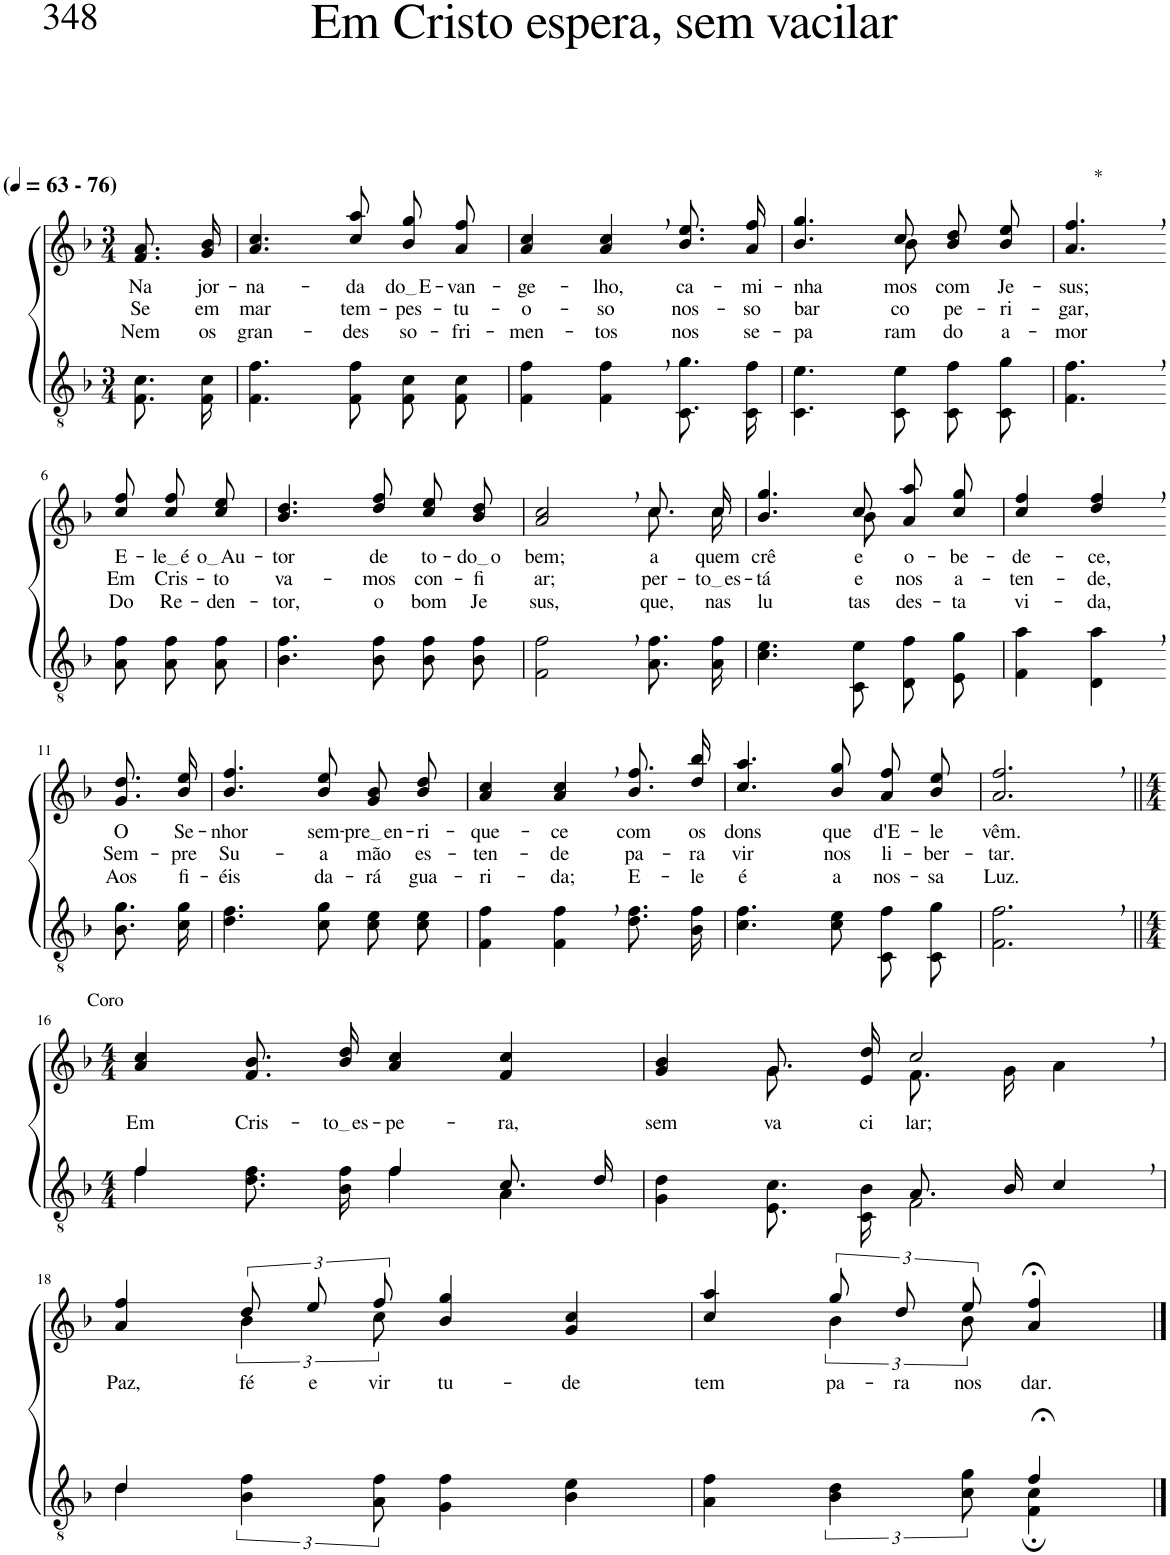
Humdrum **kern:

**kern	**kern	**text	**text	**text
*part2	*part1	*part1	*part1	*part1
*staff2	*staff1	*staff1	*staff1	*staff1
*I"Parte III e IV	*I"Parte I e II	*	*	*
*clefGv2	*clefG2	*	*	*
*Trd3c5	*Trd3c5	*	*	*
*k[b-]	*k[b-]	*	*	*
*M3/4	*M3/4	*	*	*
*MM63	*MM63	*	*	*
=1	=1	=1	=1	=1
!	!LO:TX:a:B:t=(	!	!	!
!	!LO:TX:a:B:t=- 76)	!	!	!
!	!	!LO:LY:b	!LO:LY:b	!LO:LY:b
8.F/ 8.c/L	8.f/ 8.a/L	Na	Se	Nem
!	!	!LO:LY:b	!LO:LY:b	!LO:LY:b
16F/ 16c/Jk	16g/ 16b-/Jk	jor-	em	os
=2	=2	=2	=2	=2
!	!	!LO:LY:b	!LO:LY:b	!LO:LY:b
4.F\ 4.f\	4.a/ 4.cc/	-na-	mar	gran-
!	!	!LO:LY:b	!LO:LY:b	!LO:LY:b
8F\ 8f\	8cc/ 8aa/	-da	tem-	-des
!	!	!LO:LY:b	!LO:LY:b	!LO:LY:b
8F/ 8c/L	8b-\ 8gg\L	do E	-pes-	so-
!	!	!LO:LY:b	!LO:LY:b	!LO:LY:b
8F/ 8c/J	8a\ 8ff\J	-van-	-tu-	-fri-
=3	=3	=3	=3	=3
!	!	!LO:LY:b	!LO:LY:b	!LO:LY:b
4F\ 4f\	4a/ 4cc/	-ge-	-o-	-men-
!	!	!LO:LY:b	!LO:LY:b	!LO:LY:b
4F\, 4f\,	4a/, 4cc/,	-lho,	-so	-tos
!	!	!LO:LY:b	!LO:LY:b	!LO:LY:b
8.C/ 8.g/L	8.b-\ 8.ee\L	ca-	nos-	nos
!	!	!LO:LY:b	!LO:LY:b	!LO:LY:b
16C/ 16f/Jk	16a\ 16ff\Jk	-mi-	-so	se-
=4	=4	=4	=4	=4
!	!	!LO:LY:b	!LO:LY:b	!LO:LY:b
*	*^	*	*	*
4.C\ 4.e\	4.b-/ 4.gg/	4.ryy	-nha-	bar-	-pa-
!	!	!	!LO:LY:b	!LO:LY:b	!LO:LY:b
8C\ 8e\	8cc/	8b-\	-mos	-co	-ram
!	!	!	!LO:LY:b	!LO:LY:b	!LO:LY:b
8C/ 8f/L	8b-\ 8dd\L	4ryy	com	pe-	do
!	!	!	!LO:LY:b	!LO:LY:b	!LO:LY:b
8C/ 8g/J	8b-\ 8ee\J	.	Je-	-ri-	a-
*	*v	*v	*	*	*
=5	=5	=5	=5	=5
!	!LO:TX:a:t=*	!	!	!
!	!	!LO:LY:b	!LO:LY:b	!LO:LY:b
4.F\, 4.f\,	4.a/, 4.ff/,	-sus;	-gar,	-mor
!!LO:LB:g=z
=6-	=6-	=6-	=6-	=6-
!	!	!LO:LY:b	!LO:LY:b	!LO:LY:b
8A\ 8f\	8cc/ 8ff/	E-	Em	Do
!	!	!LO:LY:b	!LO:LY:b	!LO:LY:b
8A\ 8f\L	8cc\ 8ff\L	le é	Cris-	Re-
!	!	!LO:LY:b	!LO:LY:b	!LO:LY:b
8A\ 8f\J	8cc\ 8ee\J	o Au	-to	-den-
=7	=7	=7	=7	=7
!	!	!LO:LY:b	!LO:LY:b	!LO:LY:b
4.B-\ 4.f\	4.b-/ 4.dd/	-tor	va-	-tor,
!	!	!LO:LY:b	!LO:LY:b	!LO:LY:b
8B-\ 8f\	8dd/ 8ff/	de	-mos	o
!	!	!LO:LY:b	!LO:LY:b	!LO:LY:b
8B-\ 8f\L	8cc\ 8ee\L	to-	con-	bom
!	!	!LO:LY:b	!LO:LY:b	!LO:LY:b
8B-\ 8f\J	8b-\ 8dd\J	do o	-fi-	Je-
=8	=8	=8	=8	=8
*	*^	*	*	*
!	!	!	!LO:LY:b	!LO:LY:b	!LO:LY:b
2F\, 2f\,	2ryy	2a/ 2cc/	bem;	-ar;	-sus,
!	!	!	!LO:LY:b	!LO:LY:b	!LO:LY:b
8.A\ 8.f\L	8.cc\L	8.cc/L	a	per-	que,
!	!	!	!LO:LY:b	!LO:LY:b	!LO:LY:b
16A\ 16f\Jk	16cc\Jk	16cc/Jk	quem	to es	nas
=9	=9	=9	=9	=9	=9
!	!	!	!LO:LY:b	!LO:LY:b	!LO:LY:b
4.c\ 4.e\	4.b-/ 4.gg/	4.ryy	crê	-tá	lu-
!	!	!	!LO:LY:b	!LO:LY:b	!LO:LY:b
8C\ 8e\	8cc/	8b-\	e	e	-tas
!	!	!	!LO:LY:b	!LO:LY:b	!LO:LY:b
8D\ 8f\L	8a\ 8aa\L	4ryy	o-	nos	des-
!	!	!	!LO:LY:b	!LO:LY:b	!LO:LY:b
8E\ 8g\J	8cc\ 8gg\J	.	-be-	a-	-ta
*	*v	*v	*	*	*
=10	=10	=10	=10	=10
!	!	!LO:LY:b	!LO:LY:b	!LO:LY:b
4F\ 4a\	4cc/ 4ff/	-de-	-ten-	vi-
!	!	!LO:LY:b	!LO:LY:b	!LO:LY:b
4D\, 4a\,	4dd/, 4ff/,	-ce,	-de,	-da,
!!LO:LB:g=z
=11-	=11-	=11-	=11-	=11-
!	!	!LO:LY:b	!LO:LY:b	!LO:LY:b
8.B-\ 8.g\L	8.g\ 8.dd\L	O	Sem-	Aos
!	!	!LO:LY:b	!LO:LY:b	!LO:LY:b
16c\ 16g\Jk	16b-\ 16ee\Jk	Se-	-pre	fi-
=12	=12	=12	=12	=12
!	!	!LO:LY:b	!LO:LY:b	!LO:LY:b
4.d\ 4.f\	4.b-/ 4.ff/	-nhor	Su-	-éis
!	!	!LO:LY:b	!LO:LY:b	!LO:LY:b
8c\ 8g\	8b-/ 8ee/	sem-	-a	da-
!	!	!LO:LY:b	!LO:LY:b	!LO:LY:b
8c\ 8e\L	8g\ 8b-\L	pre en	mão	-rá
!	!	!LO:LY:b	!LO:LY:b	!LO:LY:b
8c\ 8e\J	8b-\ 8dd\J	-ri-	es-	gua-
=13	=13	=13	=13	=13
!	!	!LO:LY:b	!LO:LY:b	!LO:LY:b
4F\ 4f\	4a/ 4cc/	-que-	-ten-	-ri-
!	!	!LO:LY:b	!LO:LY:b	!LO:LY:b
4F\, 4f\,	4a/, 4cc/,	-ce	-de	-da;
!	!	!LO:LY:b	!LO:LY:b	!LO:LY:b
8.d\ 8.f\L	8.b-\ 8.ff\L	com	pa-	E-
!	!	!LO:LY:b	!LO:LY:b	!LO:LY:b
16B-\ 16f\Jk	16dd\ 16bb-\Jk	os	-ra	-le
=14	=14	=14	=14	=14
!	!	!LO:LY:b	!LO:LY:b	!LO:LY:b
4.c\ 4.f\	4.cc/ 4.aa/	dons	vir	é
!	!	!LO:LY:b	!LO:LY:b	!LO:LY:b
8c\ 8e\	8b-/ 8gg/	que	nos	a
!	!	!LO:LY:b	!LO:LY:b	!LO:LY:b
8C/ 8f/L	8a\ 8ff\L	d'E-	li-	nos-
!	!	!LO:LY:b	!LO:LY:b	!LO:LY:b
8C/ 8g/J	8b-\ 8ee\J	-le	-ber-	-sa
=15	=15	=15	=15	=15
!	!	!LO:LY:b	!LO:LY:b	!LO:LY:b
2.F\, 2.f\,	2.a/, 2.ff/,	vêm.	-tar.	Luz.
!!LO:LB:g=z
=16||	=16||	=16||	=16||	=16||
*M4/4	*M4/4	*	*	*
*^	*	*	*	*
!	!	!LO:TX:a:t=Coro	!	!	!
!	!	!	!LO:LY:b	!	!
4f/	4f\	4a/ 4cc/	Em	.	.
!	!	!	!LO:LY:b	!	!
4ryy	8.d\ 8.f\L	8.f/ 8.b-/L	Cris-	.	.
!	!	!	!LO:LY:b	!	!
.	16B-\ 16f\Jk	16b-/ 16dd/Jk	to es	.	.
!	!	!	!LO:LY:b	!	!
4f/	4f\	4a/ 4cc/	-pe-	.	.
!	!	!	!LO:LY:b	!	!
8.c/L	4A\	4f/ 4cc/	-ra,	.	.
16d/Jk	.	.	.	.	.
=17	=17	=17	=17	=17	=17
!	!	!	!LO:LY:b	!	!
*	*	*^	*	*	*
2ryy	4G\ 4d\	4g/ 4b-/	4ryy	sem	.	.
!	!	!	!	!LO:LY:b	!	!
.	8.E/ 8.c/L	8.g\L	8.g\	va-	.	.
!	!	!	!	!LO:LY:b	!	!
.	16C/ 16B-/Jk	16e\ 16dd\Jk	16ryy	-ci-	.	.
!	!	!	!	!LO:LY:b	!	!
8.A/L	2F\	2cc,/	8.f\L	-lar;	.	.
16B-/Jk	.	.	16g\Jk	.	.	.
4c,/	.	.	4a\	.	.	.
!!LO:LB:g=z	!!
=18	=18	=18	=18	=18	=18	=18
!	!	!	!	!LO:LY:b	!	!
4d/	4d\	4a/ 4ff/	4ryy	Paz,	.	.
!	!	!	!	!LO:LY:b	!	!
2.ryy	6B-\ 6f\	12dd/L	6b-\	fé	.	.
!	!	!	!	!LO:LY:b	!	!
.	.	12ee/	.	e	.	.
!	!	!	!	!LO:LY:b	!	!
.	12A\ 12f\	12ff/J	12cc\	vir-	.	.
!	!	!	!	!LO:LY:b	!	!
.	4G\ 4f\	4b-/ 4gg/	2ryy	-tu-	.	.
!	!	!	!	!LO:LY:b	!	!
.	4B-\ 4e\	4g/ 4cc/	.	-de	.	.
=19	=19	=19	=19	=19	=19	=19
!	!	!	!	!LO:LY:b	!	!
2ryy	4A\ 4f\	4cc/ 4aa/	4ryy	tem	.	.
!	!	!	!	!LO:LY:b	!	!
.	6B-\ 6d\	12gg/L	6b-\	pa-	.	.
!	!	!	!	!LO:LY:b	!	!
.	.	12dd/	.	-ra	.	.
!	!	!	!	!LO:LY:b	!	!
.	12c\ 12g\	12ee/J	12b-\	nos	.	.
!	!	!	!	!LO:LY:b	!	!
4f;</	4F\; 4c\;	4a/;< 4ff/;<	4ryy	dar.	.	.
*v	*v	*	*	*	*	*
*	*v	*v	*	*	*
==	==	==	==	==
*-	*-	*-	*-	*-
